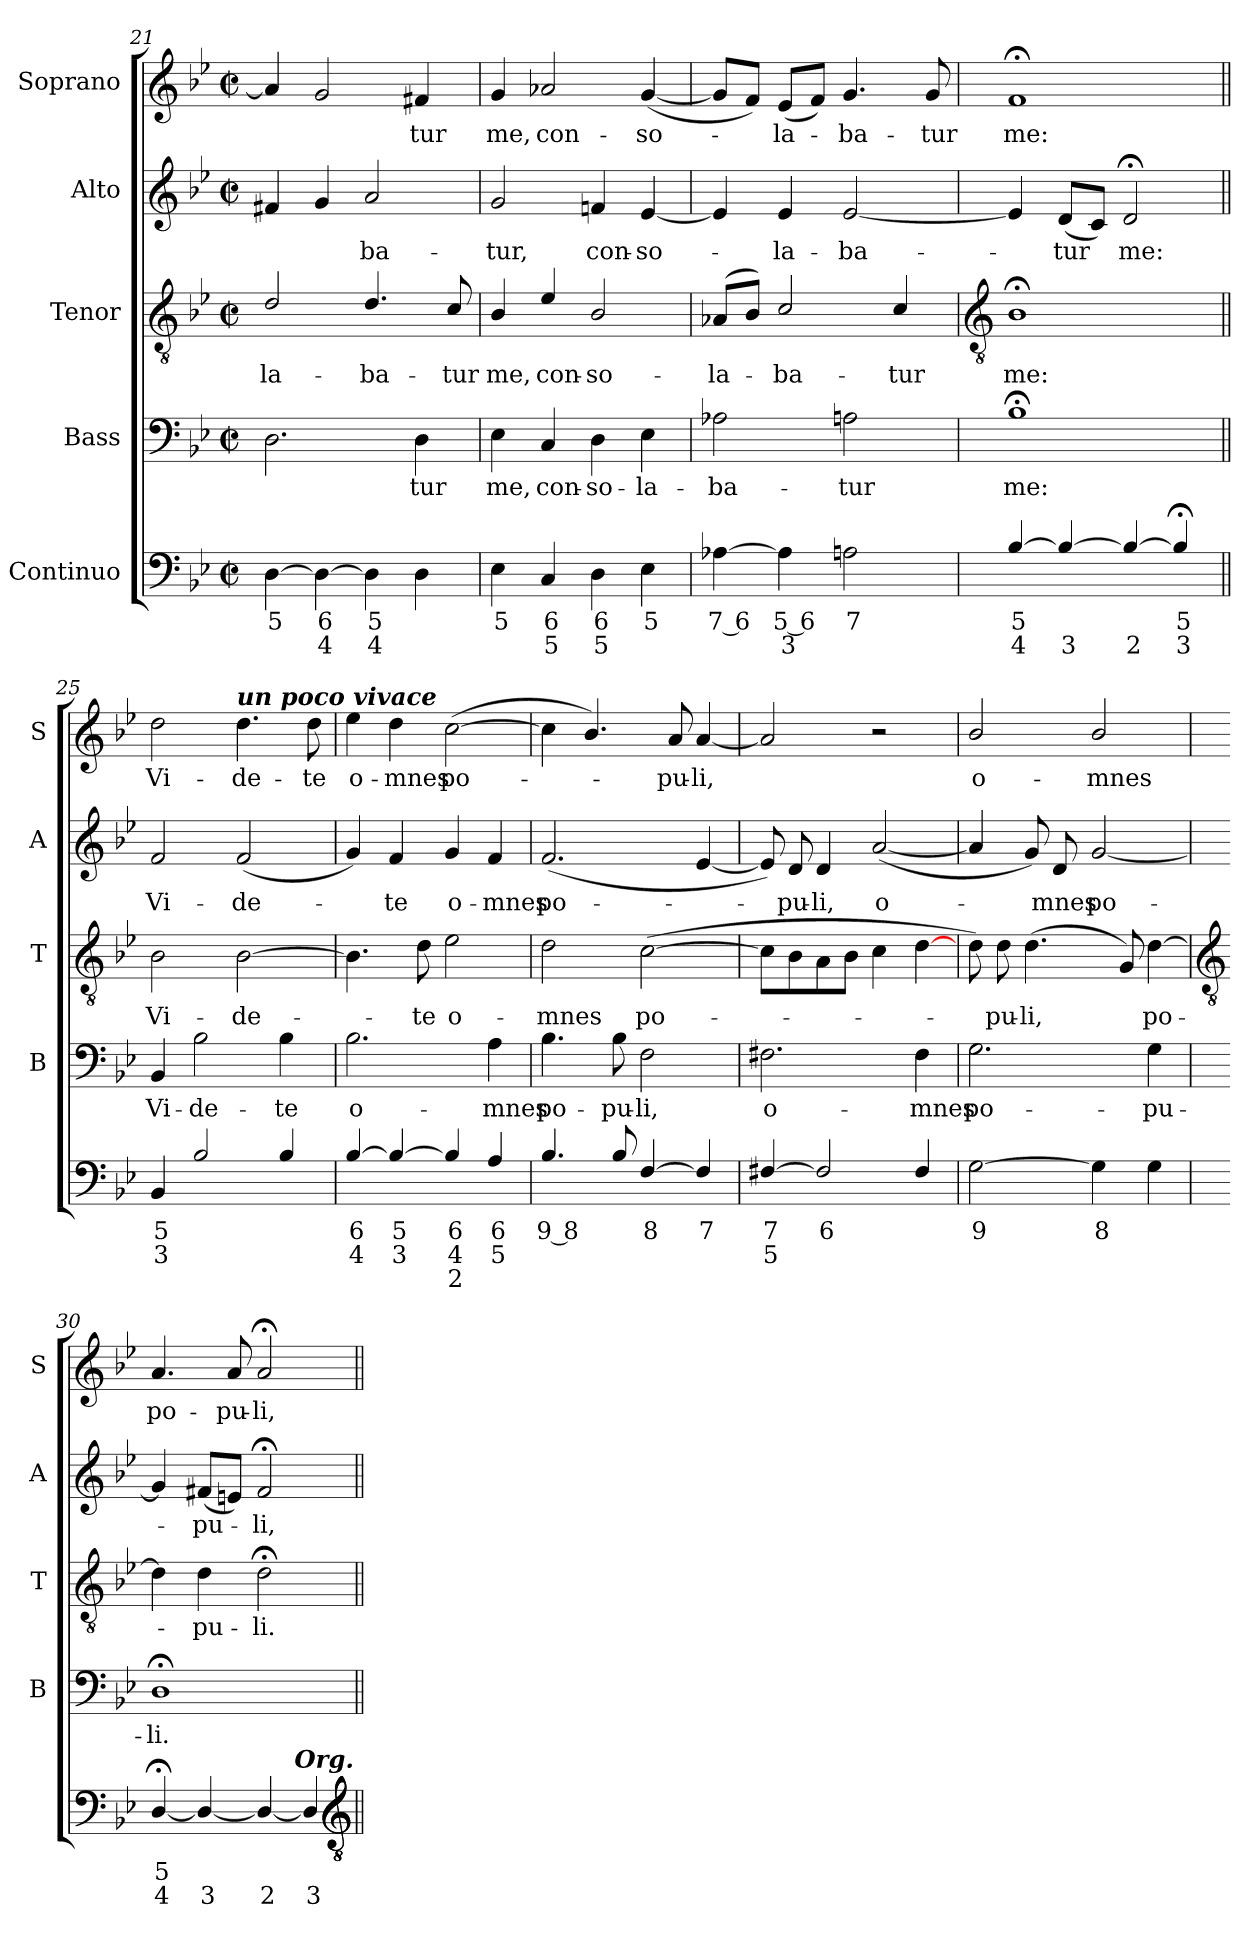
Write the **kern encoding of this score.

**kern	**text	**text	**text	**kern	**text	**kern	**text	**kern	**text	**kern	**text
*part5	*part5	*part5	*part5	*part4	*part4	*part3	*part3	*part2	*part2	*part1	*part1
*staff5	*staff5	*staff5	*staff5	*staff4	*staff4	*staff3	*staff3	*staff2	*staff2	*staff1	*staff1
*I"Continuo	*	*	*	*I"Bass	*	*I"Tenor	*	*I"Alto	*	*I"Soprano	*
*	*	*	*	*I'B	*	*I'T	*	*I'A	*	*I'S	*
*clefF4	*	*	*	*clefF4	*	*clefGv2	*	*clefG2	*	*clefG2	*
*k[b-e-]	*	*	*	*k[b-e-]	*	*k[b-e-]	*	*k[b-e-]	*	*k[b-e-]	*
*B-:	*	*	*	*B-:	*	*B-:	*	*B-:	*	*B-:	*
*M2/2	*	*	*	*M2/2	*	*M2/2	*	*M2/2	*	*M2/2	*
*met(c|)	*	*	*	*met(c|)	*	*met(c|)	*	*met(c|)	*	*met(c|)	*
=21	=21	=21	=21	=21	=21	=21	=21	=21	=21	=21	=21
!	!LO:LY:b	!	!	!	!	!	!LO:LY:b	!	!	!	!
*	*	*	*	*	*	*^	*	*	*	*	*
[4D	5	.	.	2.D	.	2d	1ryy	-la-	4f#X	.	4a]	.
!	!LO:LY:b	!LO:LY:b	!	!	!	!	!	!	!	!	!	!
4D_	6	4	.	.	.	.	.	.	4g	.	2g	.
!	!LO:LY:b	!LO:LY:b	!	!	!	!	!	!LO:LY:b	!	!LO:LY:b	!	!
4D]	5	4	.	.	.	4.d	.	-ba-	2a	ba-	.	.
!	!	!	!	!	!LO:LY:b	!	!	!	!	!	!	!LO:LY:b
4D	.	.	.	4D	tur	.	.	.	.	.	4f#X	tur
!	!	!	!	!	!	!	!	!LO:LY:b	!	!	!	!
.	.	.	.	.	.	8c	.	-tur	.	.	.	.
=22	=22	=22	=22	=22	=22	=22	=22	=22	=22	=22	=22	=22
!	!LO:LY:b	!	!	!	!LO:LY:b	!	!	!LO:LY:b	!	!LO:LY:b	!	!LO:LY:b
4E-	5	.	.	4E-	me,	4B-	1ryy	me,	2g	-tur,	4g	me,
!	!LO:LY:b	!LO:LY:b	!	!	!LO:LY:b	!	!	!LO:LY:b	!	!	!	!LO:LY:b
4C	6	5	.	4C	con-	4e-	.	con-	.	.	2a-X	con-
!	!LO:LY:b	!LO:LY:b	!	!	!LO:LY:b	!	!	!LO:LY:b	!	!LO:LY:b	!	!
4D	6	5	.	4D	-so-	2B-/	.	-so-	4fn	con-	.	.
!	!LO:LY:b	!	!	!	!LO:LY:b	!	!	!	!	!LO:LY:b	!	!LO:LY:b
4E-	5	.	.	4E-	-la-	.	.	.	[4e-	-so-	(<[4g	-so-
=23	=23	=23	=23	=23	=23	=23	=23	=23	=23	=23	=23	=23
!	!LO:LY:b	!	!	!	!LO:LY:b	!	!	!LO:LY:b	!	!	!	!
[4A-X	7 6	.	.	2A-X	-ba-	(<8A-XL	1ryy	-la-	4e-]	.	8gL]	.
.	.	.	.	.	.	8B-J)	.	.	.	.	8fJ)	.
!	!LO:LY:b	!LO:LY:b	!	!	!	!	!	!LO:LY:b	!	!LO:LY:b	!	!LO:LY:b
4A-]	5 6	3	.	.	.	2c	.	ba-	4e-	la-	(<8e-L	la-
.	.	.	.	.	.	.	.	.	.	.	8fJ)	.
!	!LO:LY:b	!	!	!	!LO:LY:b	!	!	!	!	!LO:LY:b	!	!LO:LY:b
2An	7	.	.	2An	-tur	.	.	.	[2e-	-ba-	4.g	ba-
!	!	!	!	!	!	!	!	!LO:LY:b	!	!	!	!
.	.	.	.	.	.	4c	.	-tur	.	.	.	.
!	!	!	!	!	!	!	!	!	!	!	!	!LO:LY:b
.	.	.	.	.	.	.	.	.	.	.	8g	-tur
*	*	*	*	*	*	*v	*v	*	*	*	*	*
!!LO:LB:g=z
=24	=24	=24	=24	=24	=24	=24	=24	=24	=24	=24	=24
*	*	*	*	*	*	*clefGv2	*	*	*	*	*
!	!LO:LY:b	!LO:LY:b	!	!	!LO:LY:b	!	!LO:LY:b	!	!	!	!LO:LY:b
*^	*	*	*	*	*	*	*	*	*	*	*
[4B-	1ryy	5	4	.	1B-;<	me:	1B-;<	me:	4e-]	.	1f;<	me:
!	!	!	!LO:LY:b	!	!	!	!	!	!	!LO:LY:b	!	!
4B-_	.	.	3	.	.	.	.	.	(<8dL	tur	.	.
.	.	.	.	.	.	.	.	.	8cJ)	.	.	.
!	!	!	!LO:LY:b	!	!	!	!	!	!	!LO:LY:b	!	!
4B-_	.	.	2	.	.	.	.	.	2d;<	me:	.	.
!	!	!LO:LY:b	!LO:LY:b	!	!	!	!	!	!	!	!	!
4B-;<]	.	5	3	.	.	.	.	.	.	.	.	.
=25||	=25||	=25||	=25||	=25||	=25||	=25||	=25||	=25||	=25||	=25||	=25||	=25||
!	!	!LO:LY:b	!LO:LY:b	!	!	!LO:LY:b	!	!LO:LY:b	!	!LO:LY:b	!	!LO:LY:b
4BB-	1ryy	5	3	.	4BB-	Vi-	2B-	Vi-	2f	Vi-	2dd	Vi-
!	!	!	!	!	!	!LO:LY:b	!	!	!	!	!	!
2B-	.	.	.	.	2B-	-de-	.	.	.	.	.	.
!	!	!	!	!	!	!	!	!	!	!	!LO:TX:a:Bi:t=un poco vivace	!
!	!	!	!	!	!	!	!	!LO:LY:b	!	!LO:LY:b	!	!LO:LY:b
.	.	.	.	.	.	.	[2B-	-de-	(<2f	-de-	4.dd	-de-
!	!	!	!	!	!	!LO:LY:b	!	!	!	!	!	!
4B-	.	.	.	.	4B-	-te	.	.	.	.	.	.
!	!	!	!	!	!	!	!	!	!	!	!	!LO:LY:b
.	.	.	.	.	.	.	.	.	.	.	8dd	-te
=26	=26	=26	=26	=26	=26	=26	=26	=26	=26	=26	=26	=26
!	!	!LO:LY:b	!LO:LY:b	!	!	!LO:LY:b	!	!	!	!	!	!LO:LY:b
[4B-	1ryy	6	4	.	2.B-	o-	4.B-]	.	4g)	.	4ee-	o-
!	!	!LO:LY:b	!LO:LY:b	!	!	!	!	!	!	!LO:LY:b	!	!LO:LY:b
4B-_	.	5	3	.	.	.	.	.	4f	te	4dd	-mnes
!	!	!	!	!	!	!	!	!LO:LY:b	!	!	!	!
.	.	.	.	.	.	.	8d	te	.	.	.	.
!	!	!LO:LY:b	!LO:LY:b	!LO:LY:b	!	!	!	!LO:LY:b	!	!LO:LY:b	!	!LO:LY:b
4B-]	.	6	4	2	.	.	2e-	o-	4g	o-	(>[2cc	po-
!	!	!LO:LY:b	!LO:LY:b	!	!	!LO:LY:b	!	!	!	!LO:LY:b	!	!
4A	.	6	5	.	4A	-mnes	.	.	4f	-mnes	.	.
=27	=27	=27	=27	=27	=27	=27	=27	=27	=27	=27	=27	=27
!	!	!LO:LY:b	!	!	!	!LO:LY:b	!	!LO:LY:b	!	!LO:LY:b	!	!
4.B-	1ryy	9 8	.	.	4.B-	po-	2d	-mnes	(<2.f	po-	4cc]	.
.	.	.	.	.	.	.	.	.	.	.	4.b-/)	.
!	!	!	!	!	!	!LO:LY:b	!	!	!	!	!	!
8B-	.	.	.	.	8B-	-pu-	.	.	.	.	.	.
!	!	!LO:LY:b	!	!	!	!LO:LY:b	!	!LO:LY:b	!	!	!	!
[4F	.	8	.	.	2F	-li,	(>[2c	po-	.	.	.	.
!	!	!	!	!	!	!	!	!	!	!	!	!LO:LY:b
.	.	.	.	.	.	.	.	.	.	.	8a	pu-
!	!	!LO:LY:b	!	!	!	!	!	!	!	!	!	!LO:LY:b
4F]	.	7	.	.	.	.	.	.	[4e-	.	[4a	-li,
=28	=28	=28	=28	=28	=28	=28	=28	=28	=28	=28	=28	=28
!	!	!LO:LY:b	!LO:LY:b	!	!	!LO:LY:b	!	!	!	!	!	!
[4F#X	1ryy	7	5	.	2.F#X	o-	8cL]	.	8e-])	.	2a]	.
!	!	!	!	!	!	!	!	!	!	!LO:LY:b	!	!
.	.	.	.	.	.	.	8B-	.	8d	pu-	.	.
!	!	!LO:LY:b	!	!	!	!	!	!	!	!LO:LY:b	!	!
2F#]	.	6	.	.	.	.	8A	.	4d	-li,	.	.
.	.	.	.	.	.	.	8B-J	.	.	.	.	.
!	!	!	!	!	!	!	!	!	!	!LO:LY:b	!	!
.	.	.	.	.	.	.	4c	.	(<[2a	o-	2r	.
!	!	!	!	!	!	!LO:LY:b	!	!	!	!	!	!
4F#	.	.	.	.	4F#	-mnes	[4d	.	.	.	.	.
=29	=29	=29	=29	=29	=29	=29	=29	=29	=29	=29	=29	=29
!	!	!LO:LY:b	!	!	!	!LO:LY:b	!	!	!	!	!	!LO:LY:b
[2G\	2ryy	9	.	.	2.G	po-	8d)	.	4a]	.	2b-/	o-
!	!	!	!	!	!	!	!	!LO:LY:b	!	!	!	!
.	.	.	.	.	.	.	8d	pu-	.	.	.	.
!	!	!	!	!	!	!	!	!LO:LY:b	!	!	!	!
.	.	.	.	.	.	.	(<4.d	-li,	8g)	.	.	.
!	!	!	!	!	!	!	!	!	!	!LO:LY:b	!	!
.	.	.	.	.	.	.	.	.	8d	mnes	.	.
!	!	!LO:LY:b	!	!	!	!	!	!	!	!LO:LY:b	!	!LO:LY:b
4G\]	2ryy	8	.	.	.	.	.	.	[2g	po-	2b-/	-mnes
.	.	.	.	.	.	.	8G)	.	.	.	.	.
!	!	!	!	!	!	!LO:LY:b	!	!LO:LY:b	!	!	!	!
4G\	.	.	.	.	4G	-pu-	[4d	po-	.	.	.	.
!!LO:LB:g=z
=30	=30	=30	=30	=30	=30	=30	=30	=30	=30	=30	=30	=30
*	*	*	*	*	*	*	*clefGv2	*	*	*	*	*
!	!	!LO:LY:b	!LO:LY:b	!	!	!LO:LY:b	!	!	!	!	!	!LO:LY:b
[4D;</	2ryy	5	4	.	1D;<	-li.	4d]	.	4g]	.	4.a	po-
!	!	!	!LO:LY:b	!	!	!	!	!LO:LY:b	!	!LO:LY:b	!	!
4D/_	.	.	3	.	.	.	4d	pu-	(<8f#XL	pu-	.	.
!	!	!	!	!	!	!	!	!	!	!	!	!LO:LY:b
.	.	.	.	.	.	.	.	.	8enJ)	.	8a	-pu-
!	!	!	!LO:LY:b	!	!	!	!	!LO:LY:b	!	!LO:LY:b	!	!LO:LY:b
4D/_	2ryy	.	2	.	.	.	2d;<	-li.	2f#;<	li,	2a;<	-li,
!	!	!	!LO:LY:b	!	!	!	!	!	!	!	!	!
4D/]	.	.	3	.	.	.	.	.	.	.	.	.
*v	*v	*	*	*	*	*	*	*	*	*	*	*
*clefGv2	*	*	*	*	*	*	*	*	*	*	*
!LO:TX:a:Bi:t=Org.	!	!	!	!	!	!	!	!	!	!	!
=||	=||	=||	=||	=||	=||	=||	=||	=||	=||	=||	=||
*-	*-	*-	*-	*-	*-	*-	*-	*-	*-	*-	*-
